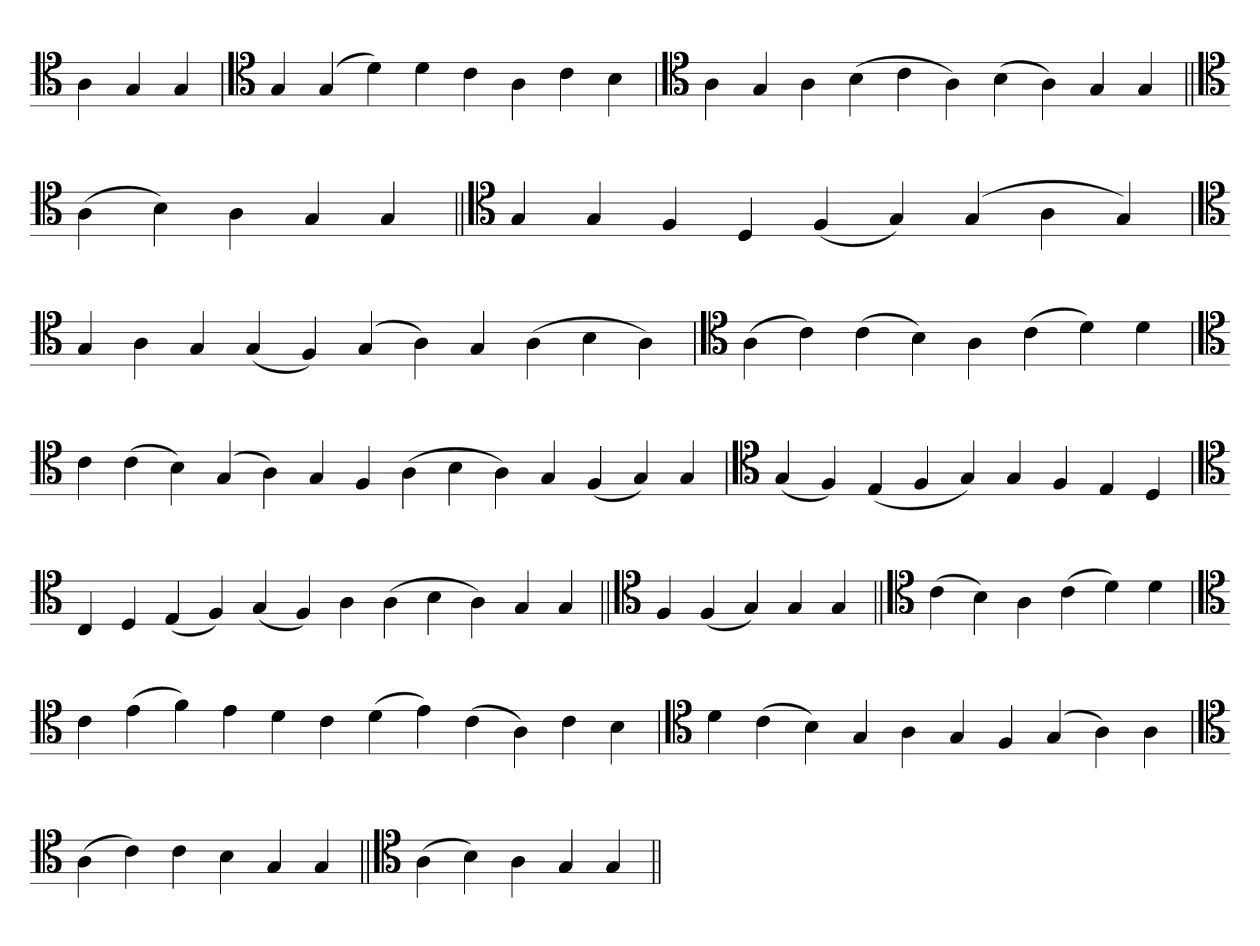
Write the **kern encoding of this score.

**kern
*part1
*staff1
*clefC4
=
4A
4G
4G
=`
*clefC4
4G
(4G
4d)
4d
4c
4A
4c
4B
='
*clefC4
4A
4G
4A
(4B
4c
4A)
(4B
4A)
4G
4G
=||
*clefC4
(4A
4B)
4A
4G
4G
=||
*clefC4
4G
4G
4F
4D
(4F
4G)
(4G
4A
4G)
=`
*clefC4
4G
4A
4G
(4G
4F)
(4G
4A)
4G
(4A
4B
4A)
='
*clefC4
(4A
4c)
(4c
4B)
4A
(4c
4d)
4d
=`
*clefC4
4c
(4c
4B)
(4G
4A)
4G
4F
(4A
4B
4A)
4G
(4F
4G)
4G
=
*clefC4
(4G
4F)
(4E
4F
4G)
4G
4F
4E
4D
=`
*clefC4
4C
4D
(4E
4F)
(4G
4F)
4A
(4A
4B
4A)
4G
4G
=||
*clefC4
4F
(4F
4G)
4G
4G
=||
*clefC4
(4c
4B)
4A
(4c
4d)
4d
=`
*clefC4
4c
(4e
4f)
4e
4d
4c
(4d
4e)
(4c
4A)
4c
4B
='
*clefC4
4d
(4c
4B)
4G
4A
4G
4F
(4G
4A)
4A
=`
*clefC4
(4A
4c)
4c
4B
4G
4G
=||
*clefC4
(4A
4B)
4A
4G
4G
=||
*-
